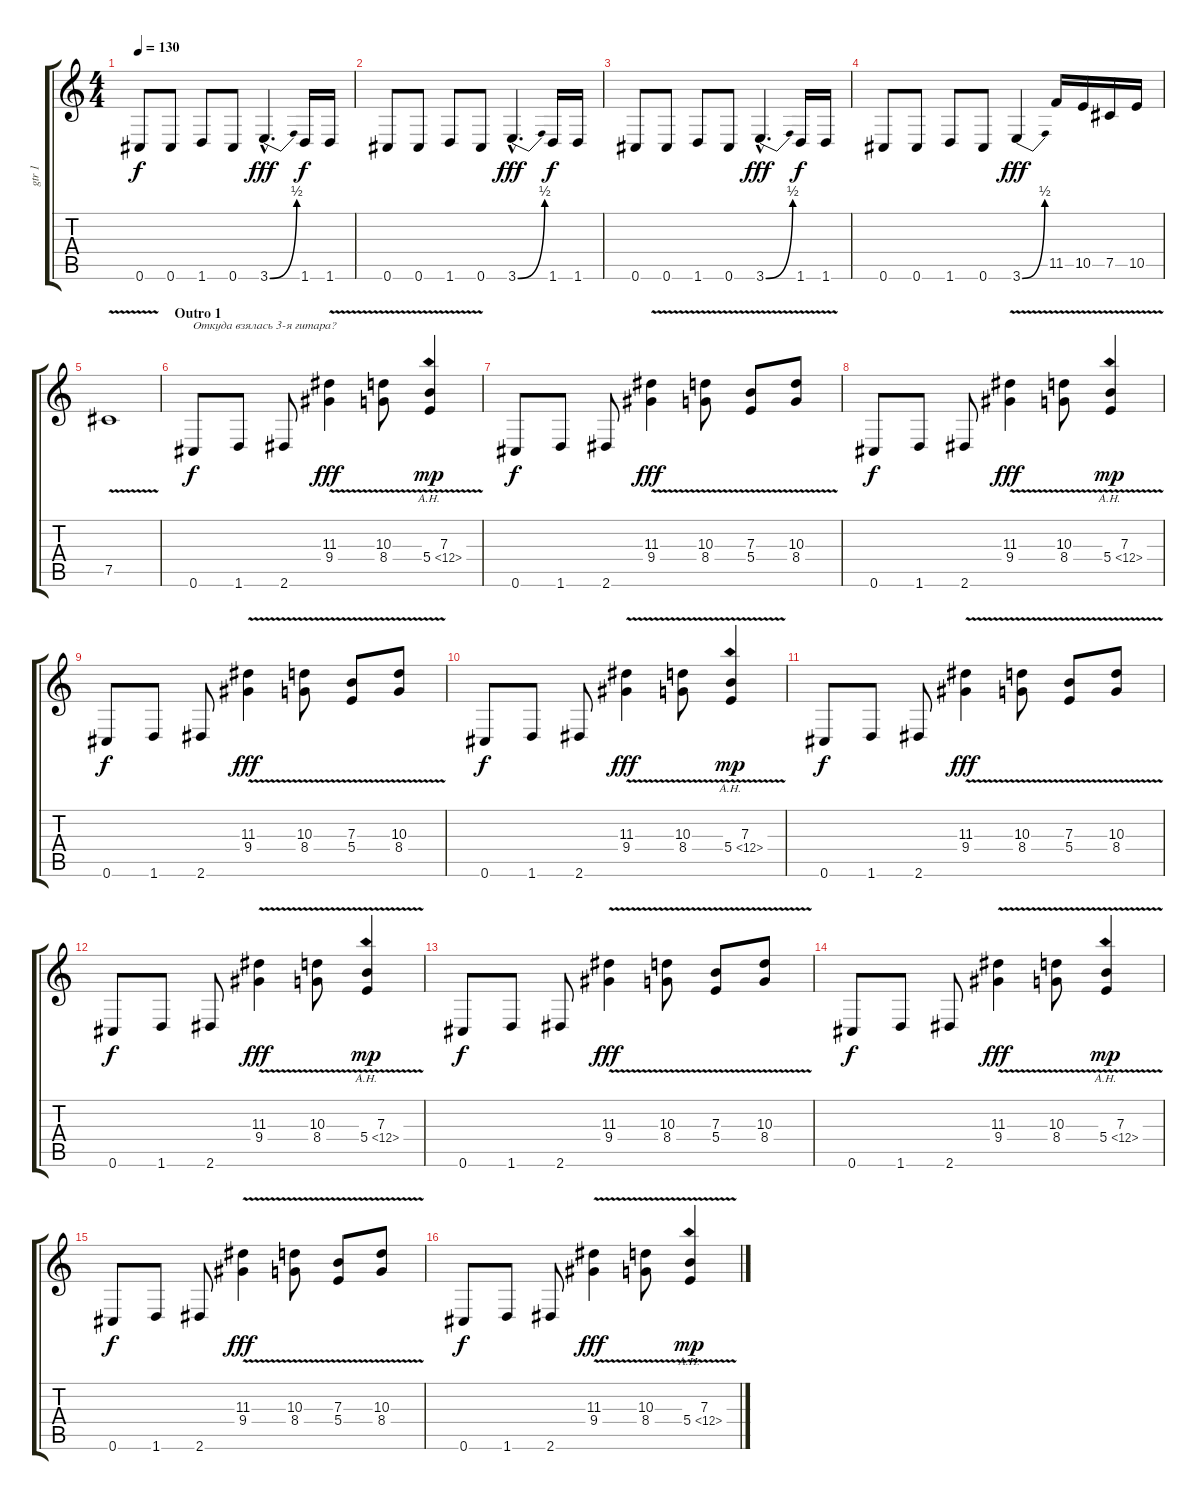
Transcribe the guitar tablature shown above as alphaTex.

\track ("gtr 1" "gtr 1") {instrument distortionguitar}
\staff {score tabs}
\tuning (Db4 Ab3 E3 B2 Gb2 Db2) {hide}
\ts (4 4)
\tempo 130
\clef g2
\ks c
0.6.8{dy f} 0.6.8 1.6.8 0.6.8 3.6{be (bend 0 0 60 2) hac}.4{d dy fff} 1.6.16{dy f} 1.6.16 |
0.6.8 0.6.8 1.6.8 0.6.8 3.6{be (bend 0 0 60 2) hac}.4{d dy fff} 1.6.16{dy f} 1.6.16 |
0.6.8 0.6.8 1.6.8 0.6.8 3.6{be (bend 0 0 60 2) hac}.4{d dy fff} 1.6.16{dy f} 1.6.16 |
0.6.8 0.6.8 1.6.8 0.6.8 3.6{be (bend 0 0 60 2)}.4{dy fff} 11.5.16 10.5.16 7.5.16 10.5.16 |
7.5{v}.1 |
\section ("" "Outro 1")
0.6.8{txt "Откуда взялась 3-я гитара?" dy f} 1.6.8 2.6.8 (11.3{v} 9.4).4{dy fff} (10.3{v} 8.4).8 (7.3{v} 5.4{ah 7 v}).4{dy mp} |
0.6.8{dy f} 1.6.8 2.6.8 (11.3{v} 9.4).4{dy fff} (10.3{v} 8.4).8 (7.3{v} 5.4).8 (10.3{v} 8.4).8 |
0.6.8{dy f} 1.6.8 2.6.8 (11.3{v} 9.4).4{dy fff} (10.3{v} 8.4).8 (7.3{v} 5.4{ah 7 v}).4{dy mp} |
0.6.8{dy f} 1.6.8 2.6.8 (11.3{v} 9.4).4{dy fff} (10.3{v} 8.4).8 (7.3{v} 5.4).8 (10.3{v} 8.4).8 |
0.6.8{dy f} 1.6.8 2.6.8 (11.3{v} 9.4).4{dy fff} (10.3{v} 8.4).8 (7.3{v} 5.4{ah 7 v}).4{dy mp} |
0.6.8{dy f} 1.6.8 2.6.8 (11.3{v} 9.4).4{dy fff} (10.3{v} 8.4).8 (7.3{v} 5.4).8 (10.3{v} 8.4).8 |
0.6.8{dy f} 1.6.8 2.6.8 (11.3{v} 9.4).4{dy fff} (10.3{v} 8.4).8 (7.3{v} 5.4{ah 7 v}).4{dy mp} |
0.6.8{dy f} 1.6.8 2.6.8 (11.3{v} 9.4).4{dy fff} (10.3{v} 8.4).8 (7.3{v} 5.4).8 (10.3{v} 8.4).8 |
0.6.8{dy f} 1.6.8 2.6.8 (11.3{v} 9.4).4{dy fff} (10.3{v} 8.4).8 (7.3{v} 5.4{ah 7 v}).4{dy mp} |
0.6.8{dy f} 1.6.8 2.6.8 (11.3{v} 9.4).4{dy fff} (10.3{v} 8.4).8 (7.3{v} 5.4).8 (10.3{v} 8.4).8 |
0.6.8{dy f} 1.6.8 2.6.8 (11.3{v} 9.4).4{dy fff} (10.3{v} 8.4).8 (7.3{v} 5.4{ah 7 v}).4{dy mp}
